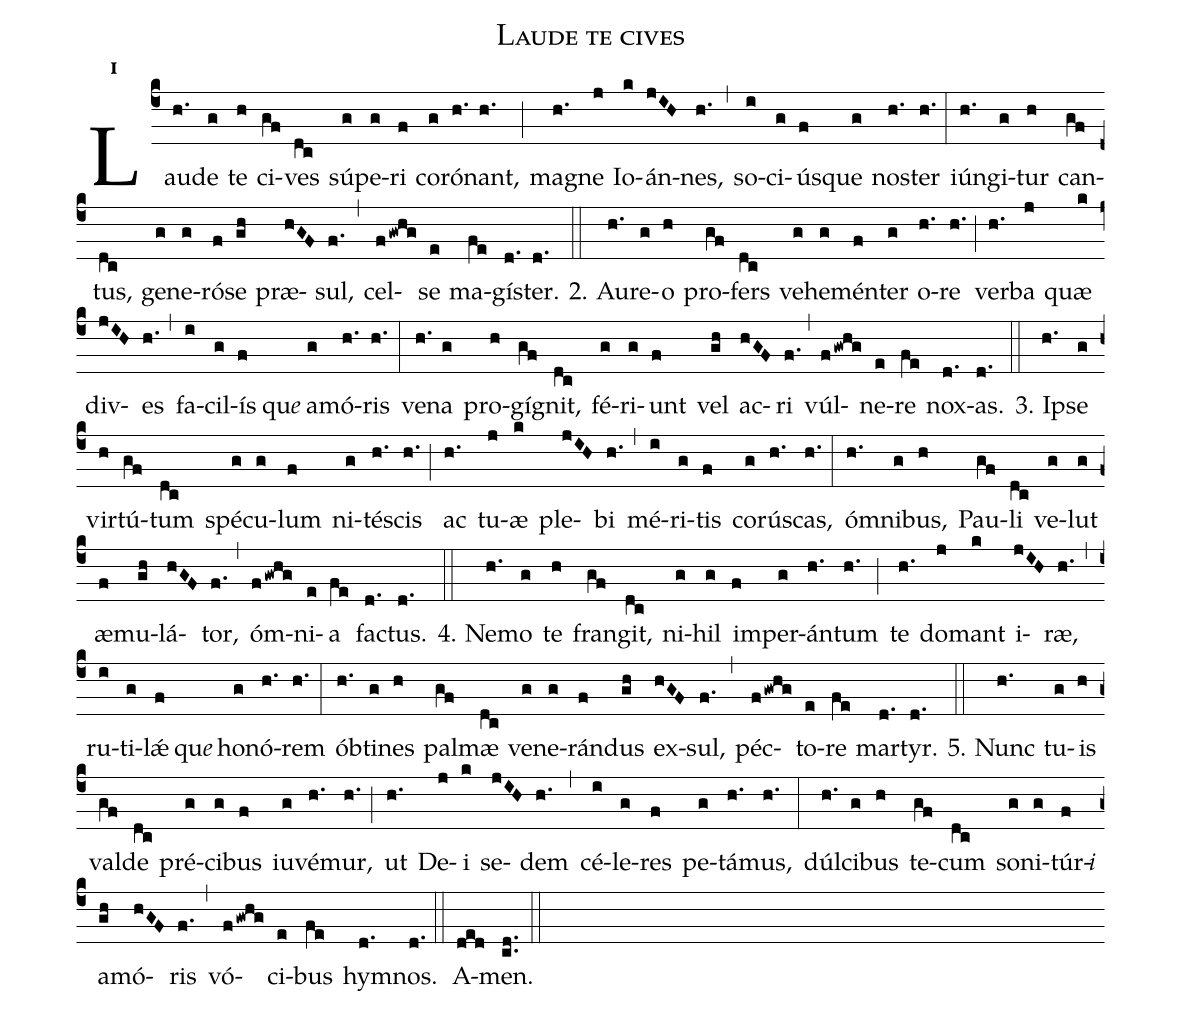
name:Laude te cives;
office-part:Hymnus;
mode:1;
%%
annotation: H. 1;
transcriber:John R. Rose;
occasion: Die 13 septembris, S. Ioannis Chrysostomi, Episcopi et Ecclesiae Doctoris, Memoria;
office-part: Ad Laudes matutinas et ad vesperas;
%%

(c4)Lau(h.)de(g) te(h) ci(gf)ves(dc)
sú(g)pe(g)ri(f) co(g)ró(h.)nant,(h.) (;)
mag(h.)ne(j) Io(k)án(jIH)nes,(h.) (,)
so(i)ci(g)ús(f)que(g) nos(h.)ter(h.) (:)
iún(h.)gi(g)tur(h) can(gf)tus,(dc)
gen(g)e(g)ró(f)se(gh) præ(hGF)sul,(f.) (,)
cel(fgwhg)se(e) ma(fe)gís(d.)ter.(d.) (::)

2. Au(h.)re(g)o(h) pro(gf)fers(dc)
ve(g)he(g)mén(f)ter(g) o(h.)re(h.) (;)
ver(h.)ba(j) quæ(k) div(jIH)es(h.) (,)
fa(i)cil(g)ís(f)qu<i>e</i>() a(g)mó(h.)ris(h.) (:)
ve(h.)na(g) pro(h)gíg(gf)nit,(dc)
fé(g)ri(g)unt(f) vel(gh) ac(hGF)ri(f.) (,)
vúl(fgwhg)ne(e)re(fe) nox(d.)as.(d.) (::)

3. Ip(h.)se(g) vir(h)tú(gf)tum(dc)
spé(g)cu(g)lum(f) ni(g)tés(h.)cis(h.) (;)
ac(h.) tu(j)æ(k) ple(jIH)bi(h.) (,)
mé(i)ri(g)tis(f) co(g)rús(h.)cas,(h.) (:)
óm(h.)ni(g)bus,(h) Pau(gf)li(dc)
ve(g)lut(g) æ(f)mu(gh)lá(hGF)tor,(f.) (,)
óm(fgwhg)ni(e)a(fe) fac(d.)tus.(d.) (::)

4. Ne(h.)mo(g) te(h) fran(gf)git,(dc)
ni(g)hil(g) im(f)per(g)án(h.)tum(h.) (;)
te(h.) do(j)mant(k) i(jIH)ræ,(h.) (,)
ru(i)ti(g)lǽ(f)qu<i>e</i>() ho(g)nó(h.)rem(h.) (:)
ób(h.)ti(g)nes(h) pal(gf)mæ(dc)
ve(g)ne(g)rán(f)dus(gh) ex(hGF)sul,(f.) (,)
péc(fgwhg)to(e)re(fe) mar(d.)tyr.(d.) (::)

5. Nunc(h.) tu(g)is(h) val(gf)de(dc)
pré(g)ci(g)bus(f) iu(g)vé(h.)mur,(h.) (;)
ut(h.) De(j)i(k) se(jIH)dem(h.) (,)
cé(i)le(g)res(f) pe(g)tá(h.)mus,(h.) (:)
dúl(h.)ci(g)bus(h) te(gf)cum(dc)
so(g)ni(g)túr(f)<i>i</i>() a(gh)mó(hGF)ris(f.) (,)
vó(fgwhg)ci(e)bus(fe) hym(d.)nos.(d.) (::)

A(ded)men.(cd..) (::)
